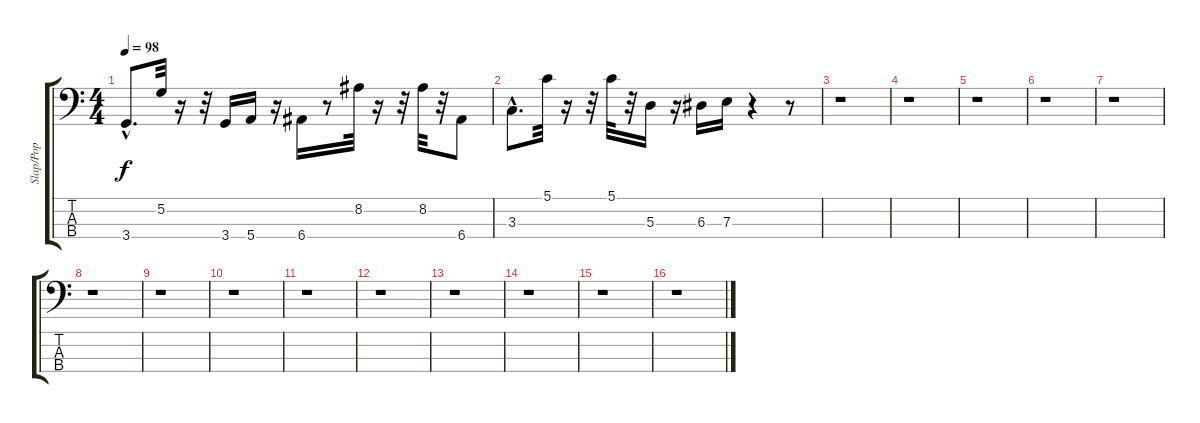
\track ("Slap/Pop" "Slap/Pop") {instrument slapbass1}
\staff {score tabs}
\tuning (G2 D2 A1 E1) {hide}
\ts (4 4)
\tempo 98
\clef f4
\ks c
3.4{hac}.8{d dy f} 5.2.32 r.16 r.32 3.4.16 5.4.16 r.16 6.4.16 r.8 8.2.32 r.16 r.32 8.2.32 r.32 6.4.8 |
3.3{hac}.8{d} 5.1.32 r.16 r.32 5.1.32 r.32 5.3.16 r.16 6.3.16 7.3.16 r.4 r.8 |
r.1 |
r.1 |
r.1 |
r.1 |
r.1 |
r.1 |
r.1 |
r.1 |
r.1 |
r.1 |
r.1 |
r.1 |
r.1 |
r.1
